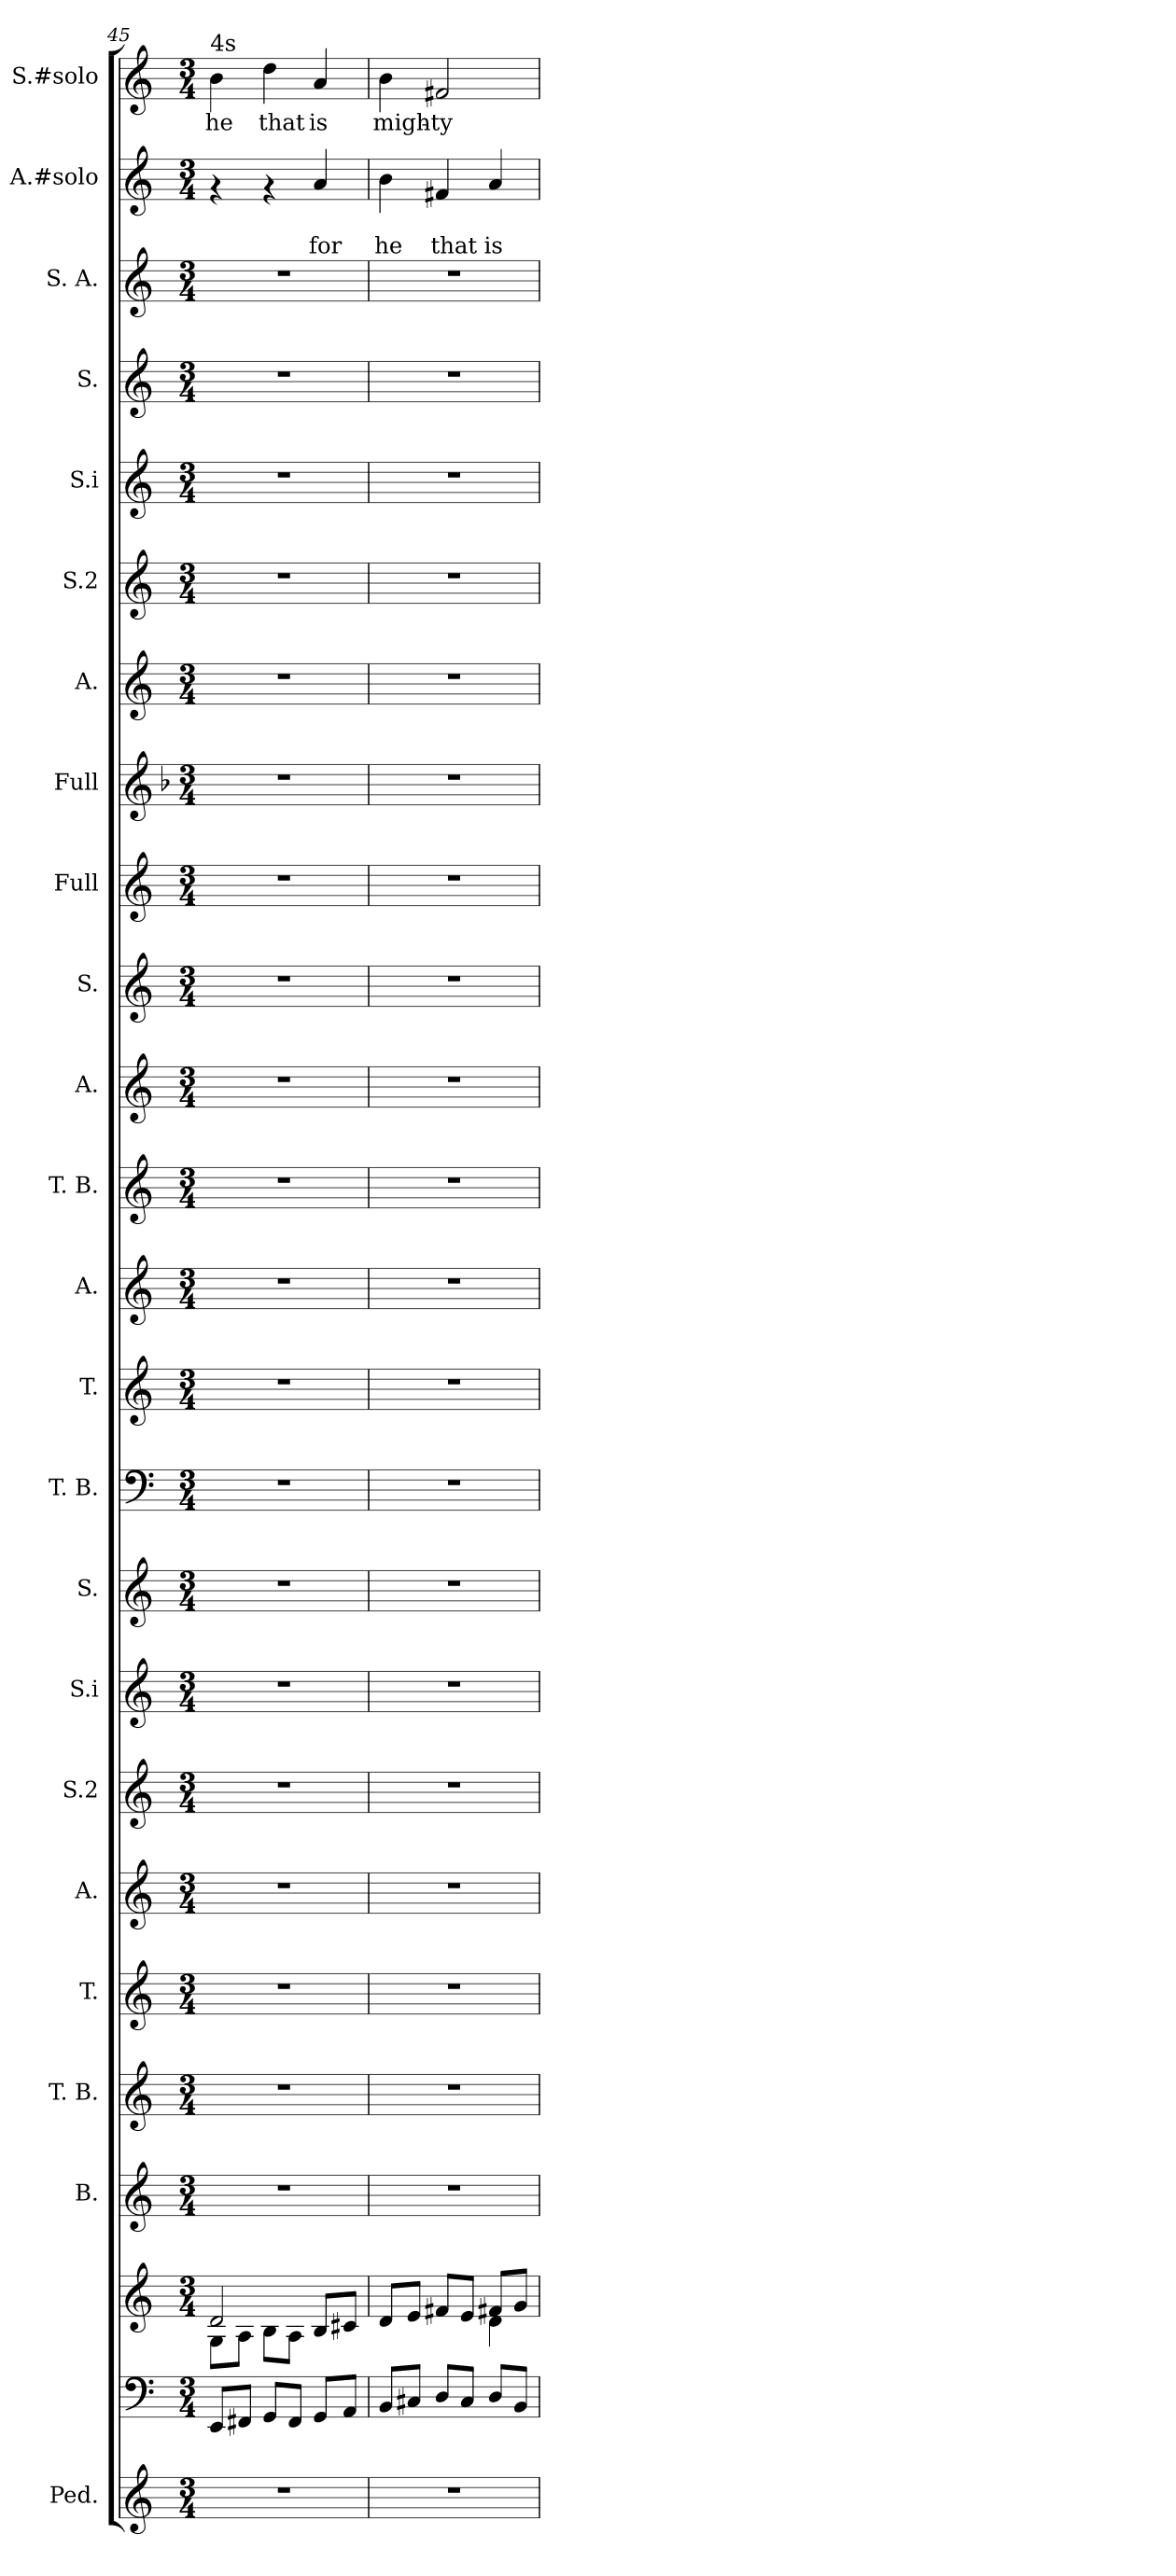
**kern	**kern	**kern	**kern	**kern	**kern	**kern	**kern	**kern	**kern	**kern	**kern	**kern	**kern	**kern	**kern	**kern	**kern	**kern	**kern	**kern	**kern	**kern	**kern	**text	**text	**kern	**text
*part25	*part24	*part23	*part22	*part21	*part20	*part19	*part18	*part17	*part16	*part15	*part14	*part13	*part12	*part11	*part10	*part9	*part8	*part7	*part6	*part5	*part4	*part3	*part2	*part2	*part2	*part1	*part1
*staff25	*staff24	*staff23	*staff22	*staff21	*staff20	*staff19	*staff18	*staff17	*staff16	*staff15	*staff14	*staff13	*staff12	*staff11	*staff10	*staff9	*staff8	*staff7	*staff6	*staff5	*staff4	*staff3	*staff2	*staff2	*staff2	*staff1	*staff1
*I"Ped.	*	*	*I"B.	*I"T. B.	*I"T.	*I"A.	*I"S.2	*I"S.i	*I"S.	*I"T. B.	*I"T.	*I"A.	*I"T. B.	*I"A.	*I"S.	*I"Full	*I"Full	*I"A.	*I"S.2	*I"S.i	*I"S.	*I"S. A.	*I"A.#solo	*	*	*I"S.#solo	*
*I'Ped.	*	*	*	*I'T. B.	*I'T.	*I'A.	*I'S.2	*I'S.i	*I'S.	*I'T. B.	*I'T.	*	*I'T. B.	*I'A.	*I'S.	*	*	*I'A.	*I'S.2	*I'S.i	*I'S.	*I'S. A.	*I'A.#solo	*	*	*I'S.#solo	*
!!LO:LB:g=z
*clefG2	*clefF4	*clefG2	*clefG2	*clefG2	*clefG2	*clefG2	*clefG2	*clefG2	*clefG2	*clefF4	*clefG2	*clefG2	*clefG2	*clefG2	*clefG2	*clefG2	*clefG2	*clefG2	*clefG2	*clefG2	*clefG2	*clefG2	*clefG2	*	*	*clefG2	*
*	*	*	*	*	*	*	*	*	*	*	*	*	*	*	*	*	*ITrd3c5	*	*	*	*	*	*	*	*	*	*
*k[]	*k[]	*k[]	*k[]	*k[]	*k[]	*k[]	*k[]	*k[]	*k[]	*k[]	*k[]	*k[]	*k[]	*k[]	*k[]	*k[]	*k[]	*k[]	*k[]	*k[]	*k[]	*k[]	*k[]	*	*	*k[]	*
*C:	*C:	*C:	*C:	*C:	*C:	*C:	*C:	*C:	*C:	*C:	*C:	*C:	*C:	*C:	*C:	*C:	*C:	*C:	*C:	*C:	*C:	*C:	*C:	*	*	*C:	*
*M3/4	*M3/4	*M3/4	*M3/4	*M3/4	*M3/4	*M3/4	*M3/4	*M3/4	*M3/4	*M3/4	*M3/4	*M3/4	*M3/4	*M3/4	*M3/4	*M3/4	*M3/4	*M3/4	*M3/4	*M3/4	*M3/4	*M3/4	*M3/4	*	*	*M3/4	*
=45	=45	=45	=45	=45	=45	=45	=45	=45	=45	=45	=45	=45	=45	=45	=45	=45	=45	=45	=45	=45	=45	=45	=45	=45	=45	=45	=45
*	*	*^	*	*	*	*	*	*	*	*	*	*	*	*	*	*	*	*	*	*	*	*	*	*	*	*	*
!	!	!	!	!	!	!	!	!	!	!	!	!	!	!	!	!	!	!	!	!	!	!	!	!	!	!	!LO:TX:a:t=4s	!
!	!	!	!	!	!	!	!	!	!	!	!	!	!	!	!	!	!	!	!	!	!	!	!	!	!	!	!	!LO:LY:b
2.r	8EE/L	2d/	8G\L	2.r	2.r	2.r	2.r	2.r	2.r	2.r	2.r	2.r	2.r	2.r	2.r	2.r	2.r	2.r	2.r	2.r	2.r	2.r	2.r	4rf	.	.	4b\	he
.	8FF#X/J	.	8A\J	.	.	.	.	.	.	.	.	.	.	.	.	.	.	.	.	.	.	.	.	.	.	.	.	.
!	!	!	!	!	!	!	!	!	!	!	!	!	!	!	!	!	!	!	!	!	!	!	!	!	!	!	!	!LO:LY:b
.	8GG/L	.	8B\L	.	.	.	.	.	.	.	.	.	.	.	.	.	.	.	.	.	.	.	.	4rf	.	.	4dd\	that
.	8FF#/J	.	8A\J	.	.	.	.	.	.	.	.	.	.	.	.	.	.	.	.	.	.	.	.	.	.	.	.	.
!	!	!	!	!	!	!	!	!	!	!	!	!	!	!	!	!	!	!	!	!	!	!	!	!	!	!LO:LY:b	!	!LO:LY:b
.	8GG/L	8B/L	4ryy	.	.	.	.	.	.	.	.	.	.	.	.	.	.	.	.	.	.	.	.	4a/	.	for	4a/	is
.	8AA/J	8c#X/J	.	.	.	.	.	.	.	.	.	.	.	.	.	.	.	.	.	.	.	.	.	.	.	.	.	.
=46	=46	=46	=46	=46	=46	=46	=46	=46	=46	=46	=46	=46	=46	=46	=46	=46	=46	=46	=46	=46	=46	=46	=46	=46	=46	=46	=46	=46
!	!	!	!	!	!	!	!	!	!	!	!	!	!	!	!	!	!	!	!	!	!	!	!	!	!	!LO:LY:b	!	!LO:LY:b
2.r	8BB/L	8d/L	2ryy	2.r	2.r	2.r	2.r	2.r	2.r	2.r	2.r	2.r	2.r	2.r	2.r	2.r	2.r	2.r	2.r	2.r	2.r	2.r	2.r	4b\	.	he	4b\	migh-
.	8C#X/J	8e/J	.	.	.	.	.	.	.	.	.	.	.	.	.	.	.	.	.	.	.	.	.	.	.	.	.	.
!	!	!	!	!	!	!	!	!	!	!	!	!	!	!	!	!	!	!	!	!	!	!	!	!	!	!LO:LY:b	!	!LO:LY:b
.	8D/L	8f#X/L	.	.	.	.	.	.	.	.	.	.	.	.	.	.	.	.	.	.	.	.	.	4f#X/	.	that	2f#X/	-ty
.	8C#/J	8e/J	.	.	.	.	.	.	.	.	.	.	.	.	.	.	.	.	.	.	.	.	.	.	.	.	.	.
!	!	!	!	!	!	!	!	!	!	!	!	!	!	!	!	!	!	!	!	!	!	!	!	!	!	!LO:LY:b	!	!
.	8D/L	8f#X/L	4d\	.	.	.	.	.	.	.	.	.	.	.	.	.	.	.	.	.	.	.	.	4a/	.	is	.	.
.	8BB/J	8g/J	.	.	.	.	.	.	.	.	.	.	.	.	.	.	.	.	.	.	.	.	.	.	.	.	.	.
*	*	*v	*v	*	*	*	*	*	*	*	*	*	*	*	*	*	*	*	*	*	*	*	*	*	*	*	*	*
=	=	=	=	=	=	=	=	=	=	=	=	=	=	=	=	=	=	=	=	=	=	=	=	=	=	=	=
*-	*-	*-	*-	*-	*-	*-	*-	*-	*-	*-	*-	*-	*-	*-	*-	*-	*-	*-	*-	*-	*-	*-	*-	*-	*-	*-	*-
